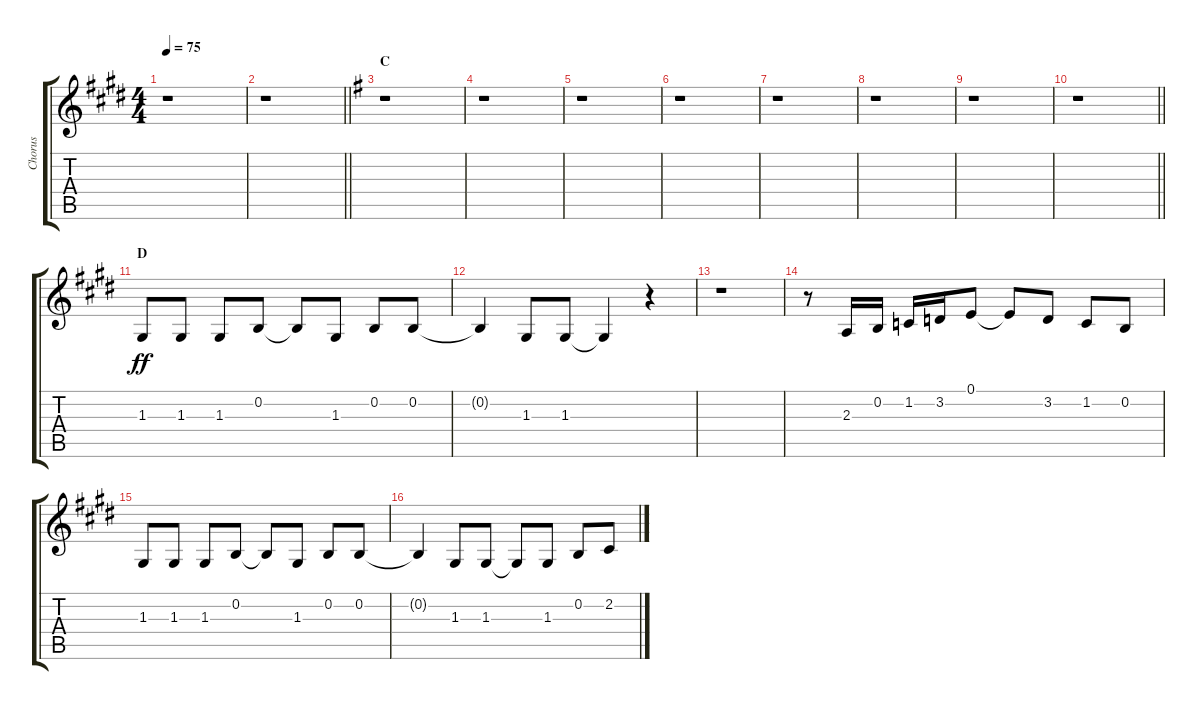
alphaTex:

\track ("Chorus" "Chorus") {instrument voiceoohs}
\staff {score tabs}
\tuning (E4 B3 G3 D3 A2 E2) {hide}
\ts (4 4)
\tempo 75
\clef g2
\ks e
r.1{dy ff} |
\barLineRight lightlight
r.1 |
\section ("" "C")
\ks g
r.1 |
r.1 |
r.1 |
r.1 |
r.1 |
r.1 |
r.1 |
\barLineRight lightlight
r.1 |
\section ("" "D")
\ks e
1.3.8 1.3.8 1.3.8 0.2.8 0.2{t}.8 1.3.8 0.2.8 0.2.8 |
0.2{t}.4 1.3.8 1.3.8 1.3{t}.4 r.4 |
r.1 |
r.8 2.3.16 0.2.16 1.2.16 3.2.16 0.1.8 0.1{t}.8 3.2.8 1.2.8 0.2.8 |
1.3.8 1.3.8 1.3.8 0.2.8 0.2{t}.8 1.3.8 0.2.8 0.2.8 |
0.2{t}.4 1.3.8 1.3.8 1.3{t}.8 1.3.8 0.2.8 2.2.8
